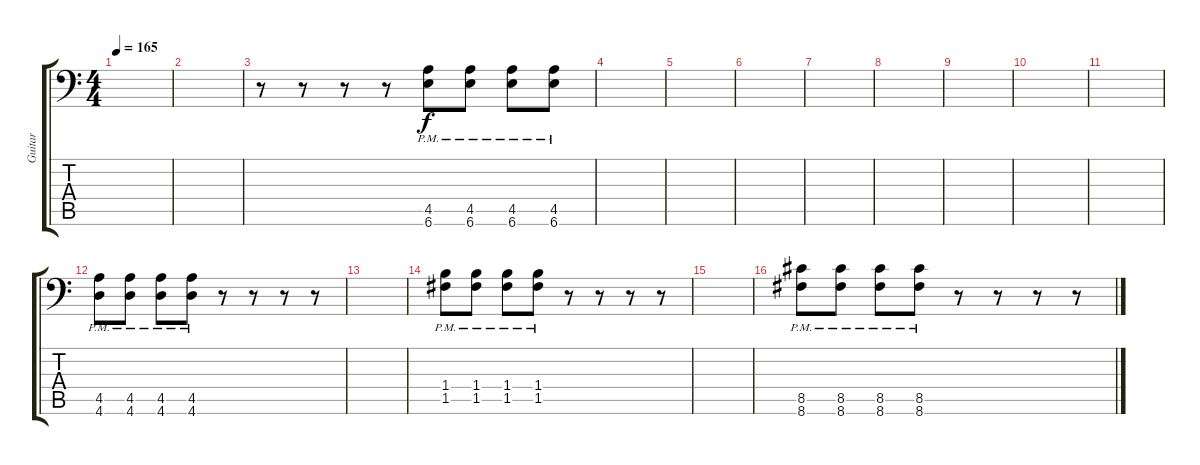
\track ("Guitar " "Guitar ") {instrument distortionguitar}
\staff {score tabs}
\tuning (C4 G3 Eb3 Bb2 F2 Bb1) {hide}
\ts (4 4)
\tempo 165
\clef f4
\ks c
|
|
r.8 r.8 r.8 r.8 (4.5{pm} 6.6{pm}).8{volume 11 instrument overdrivenguitar} (4.5{pm} 6.6{pm}).8 (4.5{pm} 6.6{pm}).8 (4.5{pm} 6.6{pm}).8 |
|
|
|
|
|
|
|
|
(4.5{pm} 4.6{pm}).8 (4.5{pm} 4.6{pm}).8 (4.5{pm} 4.6{pm}).8 (4.5{pm} 4.6{pm}).8 r.8 r.8 r.8 r.8 |
|
(1.4{pm} 1.5{pm}).8 (1.4{pm} 1.5{pm}).8 (1.4{pm} 1.5{pm}).8 (1.4{pm} 1.5{pm}).8 r.8 r.8 r.8 r.8 |
|
(8.5{pm} 8.6{pm}).8 (8.5{pm} 8.6{pm}).8 (8.5{pm} 8.6{pm}).8 (8.5{pm} 8.6{pm}).8 r.8 r.8 r.8 r.8
